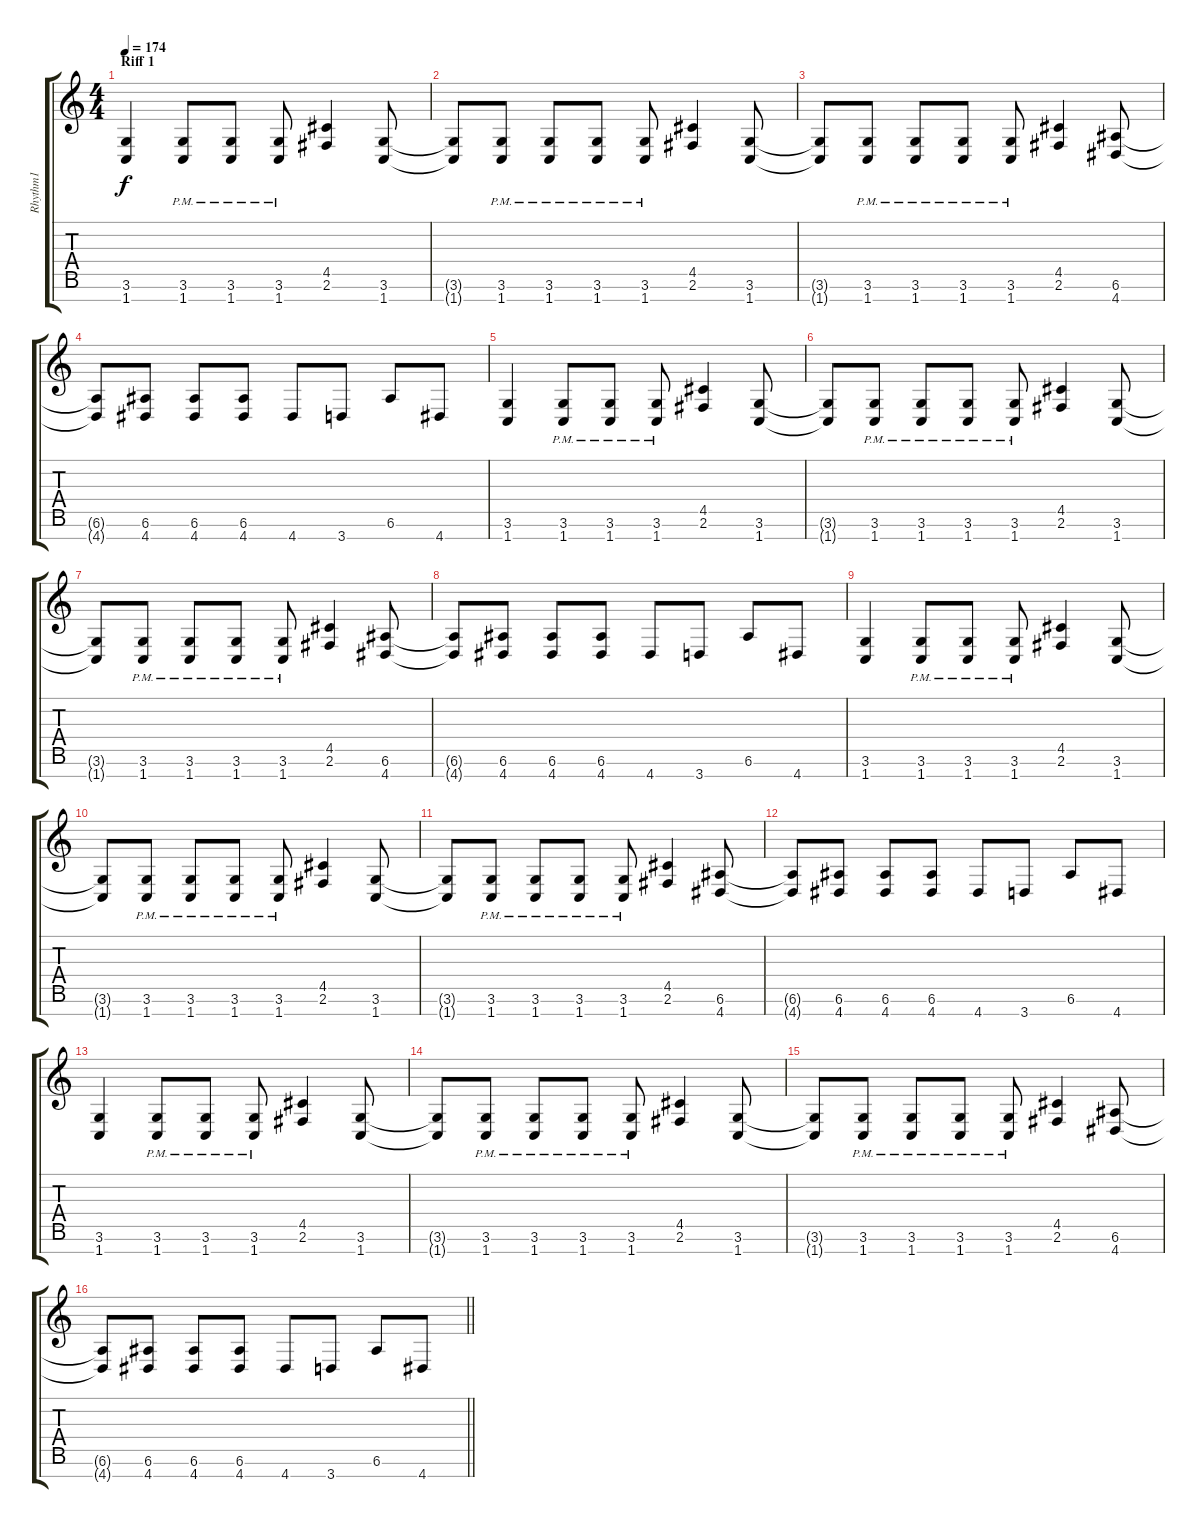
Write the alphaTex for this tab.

\track ("Rhythm1" "Rhythm1") {instrument distortionguitar}
\staff {score tabs}
\tuning (E4 B3 G3 D3 A2 E2 B1) {hide}
\ts (4 4)
\section ("" "Riff 1")
\tempo 174
\clef g2
\ks c
(3.6 1.7).4{dy f} (3.6{pm} 1.7{pm}).8 (3.6{pm} 1.7{pm}).8 (3.6{pm} 1.7{pm}).8 (4.5 2.6).4 (3.6 1.7).8 |
(3.6{t} 1.7{t}).8 (3.6{pm} 1.7{pm}).8 (3.6{pm} 1.7{pm}).8 (3.6{pm} 1.7{pm}).8 (3.6{pm} 1.7{pm}).8 (4.5 2.6).4 (3.6 1.7).8 |
(3.6{t} 1.7{t}).8 (3.6{pm} 1.7{pm}).8 (3.6{pm} 1.7{pm}).8 (3.6{pm} 1.7{pm}).8 (3.6{pm} 1.7{pm}).8 (4.5 2.6).4 (6.6 4.7).8 |
(6.6{t} 4.7{t}).8 (6.6 4.7).8 (6.6 4.7).8 (6.6 4.7).8 4.7.8 3.7.8 6.6.8 4.7.8 |
(3.6 1.7).4 (3.6{pm} 1.7{pm}).8 (3.6{pm} 1.7{pm}).8 (3.6{pm} 1.7{pm}).8 (4.5 2.6).4 (3.6 1.7).8 |
(3.6{t} 1.7{t}).8 (3.6{pm} 1.7{pm}).8 (3.6{pm} 1.7{pm}).8 (3.6{pm} 1.7{pm}).8 (3.6{pm} 1.7{pm}).8 (4.5 2.6).4 (3.6 1.7).8 |
(3.6{t} 1.7{t}).8 (3.6{pm} 1.7{pm}).8 (3.6{pm} 1.7{pm}).8 (3.6{pm} 1.7{pm}).8 (3.6{pm} 1.7{pm}).8 (4.5 2.6).4 (6.6 4.7).8 |
(6.6{t} 4.7{t}).8 (6.6 4.7).8 (6.6 4.7).8 (6.6 4.7).8 4.7.8 3.7.8 6.6.8 4.7.8 |
(3.6 1.7).4 (3.6{pm} 1.7{pm}).8 (3.6{pm} 1.7{pm}).8 (3.6{pm} 1.7{pm}).8 (4.5 2.6).4 (3.6 1.7).8 |
(3.6{t} 1.7{t}).8 (3.6{pm} 1.7{pm}).8 (3.6{pm} 1.7{pm}).8 (3.6{pm} 1.7{pm}).8 (3.6{pm} 1.7{pm}).8 (4.5 2.6).4 (3.6 1.7).8 |
(3.6{t} 1.7{t}).8 (3.6{pm} 1.7{pm}).8 (3.6{pm} 1.7{pm}).8 (3.6{pm} 1.7{pm}).8 (3.6{pm} 1.7{pm}).8 (4.5 2.6).4 (6.6 4.7).8 |
(6.6{t} 4.7{t}).8 (6.6 4.7).8 (6.6 4.7).8 (6.6 4.7).8 4.7.8 3.7.8 6.6.8 4.7.8 |
(3.6 1.7).4 (3.6{pm} 1.7{pm}).8 (3.6{pm} 1.7{pm}).8 (3.6{pm} 1.7{pm}).8 (4.5 2.6).4 (3.6 1.7).8 |
(3.6{t} 1.7{t}).8 (3.6{pm} 1.7{pm}).8 (3.6{pm} 1.7{pm}).8 (3.6{pm} 1.7{pm}).8 (3.6{pm} 1.7{pm}).8 (4.5 2.6).4 (3.6 1.7).8 |
(3.6{t} 1.7{t}).8 (3.6{pm} 1.7{pm}).8 (3.6{pm} 1.7{pm}).8 (3.6{pm} 1.7{pm}).8 (3.6{pm} 1.7{pm}).8 (4.5 2.6).4 (6.6 4.7).8 |
\barLineRight lightlight
(6.6{t} 4.7{t}).8 (6.6 4.7).8 (6.6 4.7).8 (6.6 4.7).8 4.7.8 3.7.8 6.6.8 4.7.8
